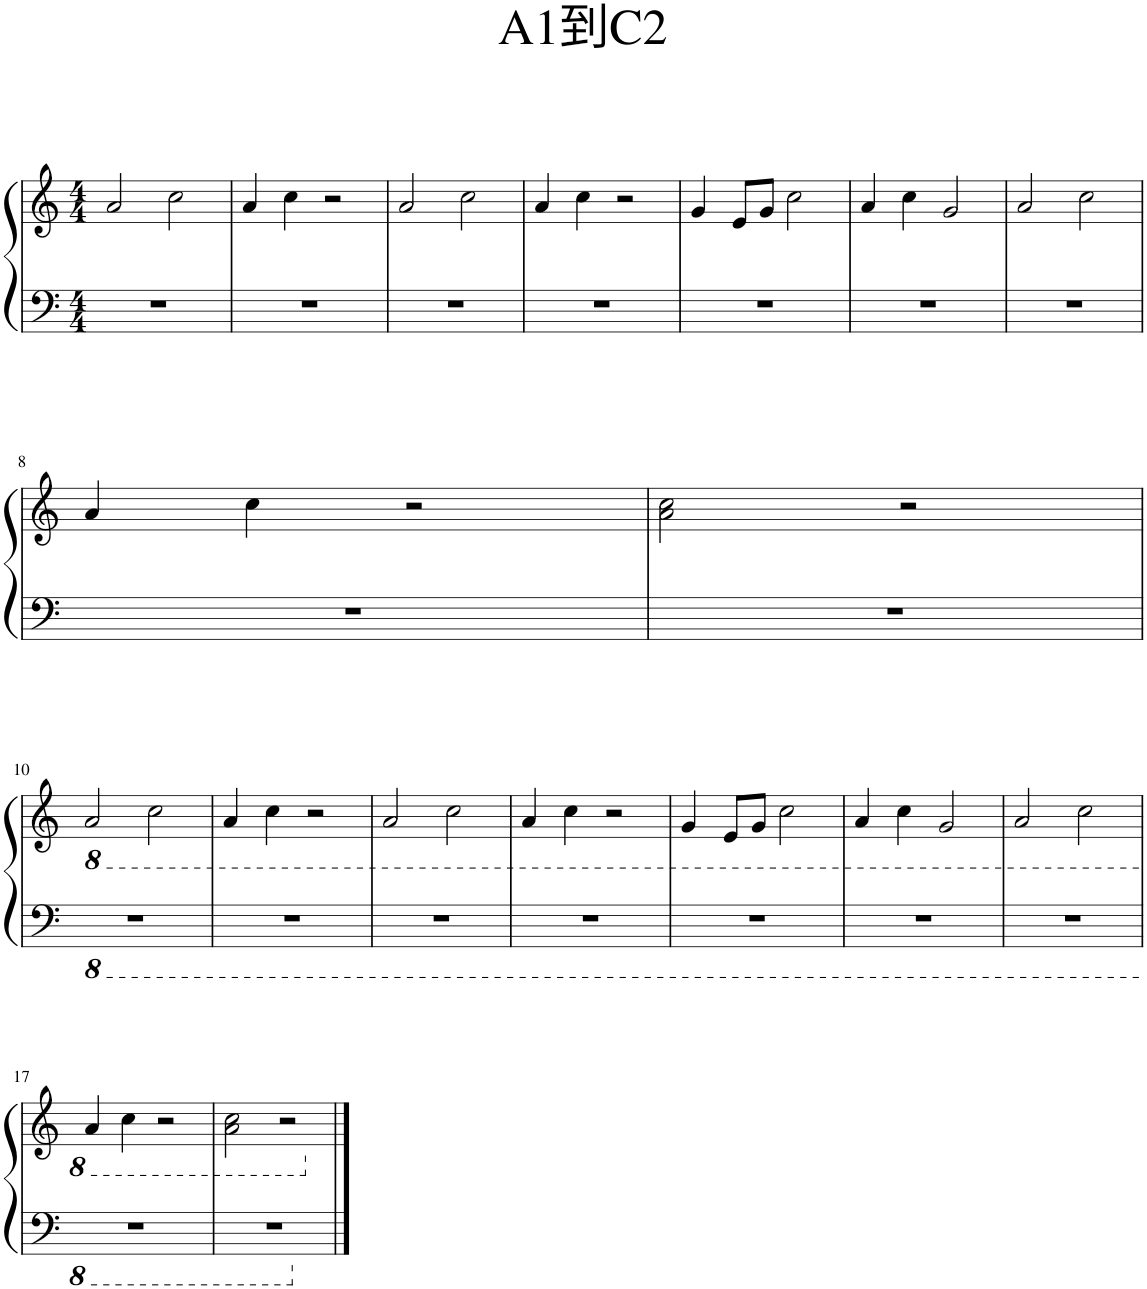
**kern	**kern
*part1	*part1
*staff2	*staff1
*I"钢琴	*
*clefF4	*clefG2
*k[]	*k[]
*M4/4	*M4/4
=1	=1
1r	2a/
.	2cc\
=2	=2
1r	4a/
.	4cc\
.	2r
=3	=3
1r	2a/
.	2cc\
=4	=4
1r	4a/
.	4cc\
.	2r
=5	=5
1r	4g/
.	8e/L
.	8g/J
.	2cc\
=6	=6
1r	4a/
.	4cc\
.	2g/
=7	=7
1r	2a/
.	2cc\
!!LO:LB:g=z
=8	=8
1r	4a/
.	4cc\
.	2r
=9	=9
1r	2a\ 2cc\
.	2r
!!LO:LB:g=z
=10	=10
*8ba	*
*	*8ba
1r	2A/
.	2c\
=11	=11
1r	4A/
.	4c\
.	2r
=12	=12
1r	2A/
.	2c\
=13	=13
1r	4A/
.	4c\
.	2r
=14	=14
1r	4G/
.	8E/L
.	8G/J
.	2c\
=15	=15
1r	4A/
.	4c\
.	2G/
=16	=16
1r	2A/
.	2c\
!!LO:LB:g=z
=17	=17
1r	4A/
.	4c\
.	2r
=18	=18
1r	2A\ 2c\
.	2r
*X8ba	*
*	*X8ba
==	==
*-	*-
